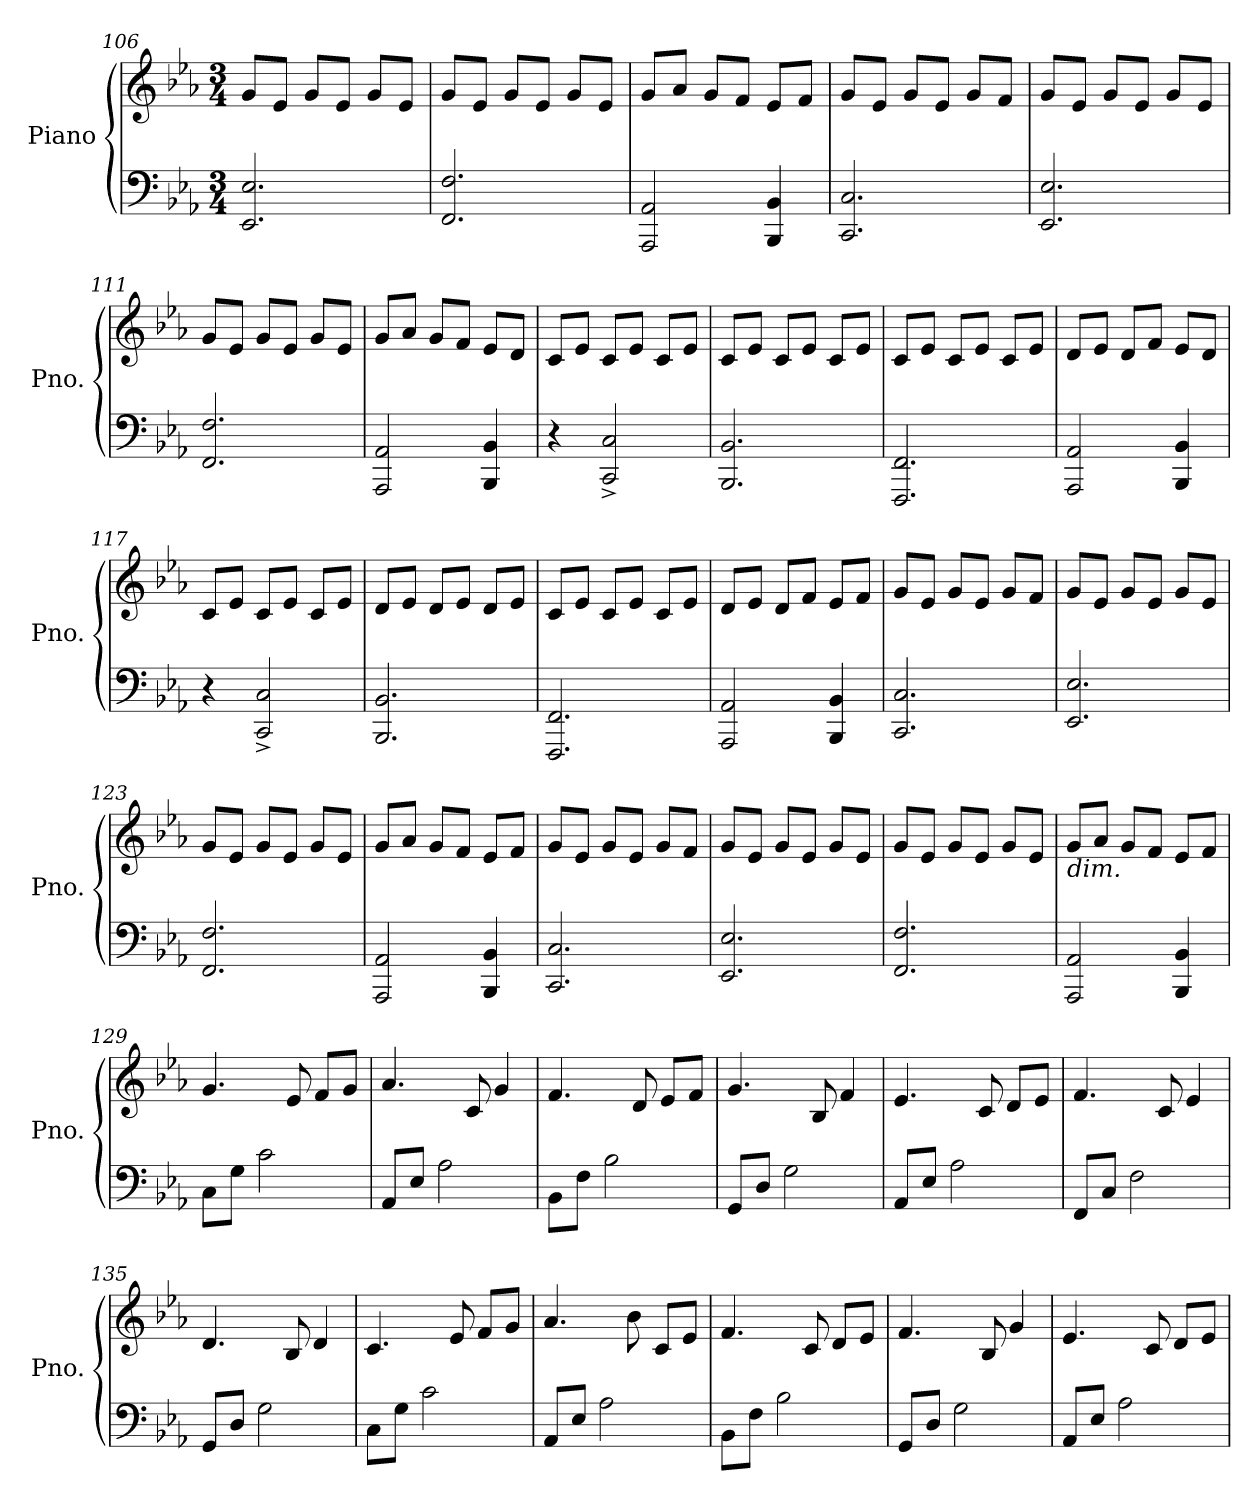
**kern	**kern
*part1	*part1
*staff2	*staff1
*I"Piano	*
*I'Pno.	*
*clefF4	*clefG2
*k[b-e-a-]	*k[b-e-a-]
*M3/4	*M3/4
=106	=106
2.EE-/ 2.E-/	8g/L
.	8e-/J
.	8g/L
.	8e-/J
.	8g/L
.	8e-/J
=107	=107
2.FF/ 2.F/	8g/L
.	8e-/J
.	8g/L
.	8e-/J
.	8g/L
.	8e-/J
=108	=108
2AAA-/ 2AA-/	8g/L
.	8a-/J
.	8g/L
.	8f/J
4BBB-/ 4BB-/	8e-/L
.	8f/J
=109	=109
2.CC/ 2.C/	8g/L
.	8e-/J
.	8g/L
.	8e-/J
.	8g/L
.	8f/J
=110	=110
2.EE-/ 2.E-/	8g/L
.	8e-/J
.	8g/L
.	8e-/J
.	8g/L
.	8e-/J
=111	=111
2.FF/ 2.F/	8g/L
.	8e-/J
.	8g/L
.	8e-/J
.	8g/L
.	8e-/J
!!LO:LB:g=z
=112	=112
2AAA-/ 2AA-/	8g/L
.	8a-/J
.	8g/L
.	8f/J
4BBB-/ 4BB-/	8e-/L
.	8d/J
=113	=113
4r	8c/L
.	8e-/J
2CC/^ 2C/^	8c/L
.	8e-/J
.	8c/L
.	8e-/J
=114	=114
2.BBB-/ 2.BB-/	8c/L
.	8e-/J
.	8c/L
.	8e-/J
.	8c/L
.	8e-/J
=115	=115
2.FFF/ 2.FF/	8c/L
.	8e-/J
.	8c/L
.	8e-/J
.	8c/L
.	8e-/J
=116	=116
2AAA-/ 2AA-/	8d/L
.	8e-/J
.	8d/L
.	8f/J
4BBB-/ 4BB-/	8e-/L
.	8d/J
=117	=117
4r	8c/L
.	8e-/J
2CC/^ 2C/^	8c/L
.	8e-/J
.	8c/L
.	8e-/J
=118	=118
2.BBB-/ 2.BB-/	8d/L
.	8e-/J
.	8d/L
.	8e-/J
.	8d/L
.	8e-/J
!!LO:PB:g=z
=119	=119
2.FFF/ 2.FF/	8c/L
.	8e-/J
.	8c/L
.	8e-/J
.	8c/L
.	8e-/J
=120	=120
2AAA-/ 2AA-/	8d/L
.	8e-/J
.	8d/L
.	8f/J
4BBB-/ 4BB-/	8e-/L
.	8f/J
=121	=121
2.CC/ 2.C/	8g/L
.	8e-/J
.	8g/L
.	8e-/J
.	8g/L
.	8f/J
=122	=122
2.EE-/ 2.E-/	8g/L
.	8e-/J
.	8g/L
.	8e-/J
.	8g/L
.	8e-/J
=123	=123
2.FF/ 2.F/	8g/L
.	8e-/J
.	8g/L
.	8e-/J
.	8g/L
.	8e-/J
=124	=124
2AAA-/ 2AA-/	8g/L
.	8a-/J
.	8g/L
.	8f/J
4BBB-/ 4BB-/	8e-/L
.	8f/J
=125	=125
2.CC/ 2.C/	8g/L
.	8e-/J
.	8g/L
.	8e-/J
.	8g/L
.	8f/J
!!LO:LB:g=z
=126	=126
2.EE-/ 2.E-/	8g/L
.	8e-/J
.	8g/L
.	8e-/J
.	8g/L
.	8e-/J
=127	=127
2.FF/ 2.F/	8g/L
.	8e-/J
.	8g/L
.	8e-/J
.	8g/L
.	8e-/J
=128	=128
!	!LO:TX:b:i:t=dim.
2AAA-/ 2AA-/	8g/L
.	8a-/J
.	8g/L
.	8f/J
4BBB-/ 4BB-/	8e-/L
.	8f/J
=129	=129
8C\L	4.g/
8G\J	.
2c\	.
.	8e-/
.	8f/L
.	8g/J
=130	=130
8AA-/L	4.a-/
8E-/J	.
2A-\	.
.	8c/
.	4g/
=131	=131
8BB-\L	4.f/
8F\J	.
2B-\	.
.	8d/
.	8e-/L
.	8f/J
=132	=132
8GG/L	4.g/
8D/J	.
2G\	.
.	8B-/
.	4f/
!!LO:LB:g=z
=133	=133
8AA-/L	4.e-/
8E-/J	.
2A-\	.
.	8c/
.	8d/L
.	8e-/J
=134	=134
8FF/L	4.f/
8C/J	.
2F\	.
.	8c/
.	4e-/
=135	=135
8GG/L	4.d/
8D/J	.
2G\	.
.	8B-/
.	4d/
=136	=136
8C\L	4.c/
8G\J	.
2c\	.
.	8e-/
.	8f/L
.	8g/J
=137	=137
8AA-/L	4.a-/
8E-/J	.
2A-\	.
.	8b-\
.	8c/L
.	8e-/J
=138	=138
8BB-\L	4.f/
8F\J	.
2B-\	.
.	8c/
.	8d/L
.	8e-/J
=139	=139
8GG/L	4.f/
8D/J	.
2G\	.
.	8B-/
.	4g/
!!LO:LB:g=z
=140	=140
8AA-/L	4.e-/
8E-/J	.
2A-\	.
.	8c/
.	8d/L
.	8e-/J
=	=
*-	*-
